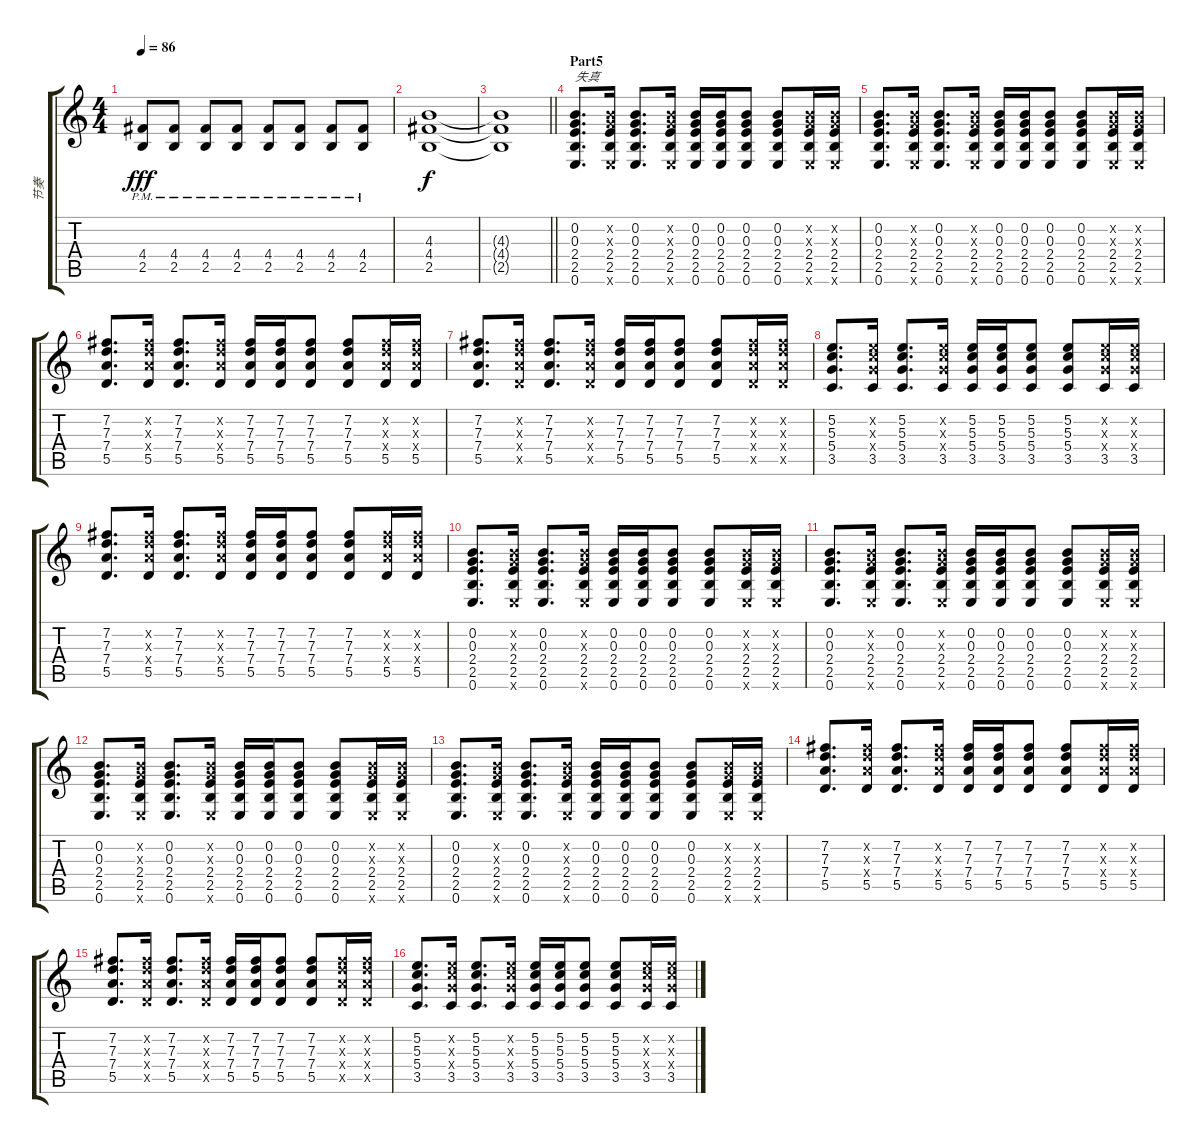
\track ("节奏" "节奏") {instrument acousticguitarsteel}
\staff {score tabs}
\tuning (E4 B3 G3 D3 A2 E2) {hide}
\ts (4 4)
\tempo 86
\clef g2
\ks c
(4.4{pm} 2.5{pm}).8{dy fff} (4.4{pm} 2.5{pm}).8 (4.4{pm} 2.5{pm}).8 (4.4{pm} 2.5{pm}).8 (4.4{pm} 2.5{pm}).8 (4.4{pm} 2.5{pm}).8 (4.4{pm} 2.5{pm}).8 (4.4{pm} 2.5{pm}).8 |
(4.3 4.4 2.5).1{dy f volume 5} |
\barLineRight lightlight
(4.3{t} 4.4{t} 2.5{t}).1 |
\section ("" "Part5")
(0.2 0.3 2.4 2.5 0.6).8{d txt "失真" instrument acousticguitarsteel} (0.2{x} 0.3{x} 2.4 2.5 0.6{x}).16 (0.2 0.3 2.4 2.5 0.6).8{d} (0.2{x} 0.3{x} 2.4 2.5 0.6{x}).16 (0.2 0.3 2.4 2.5 0.6).16 (0.2 0.3 2.4 2.5 0.6).16 (0.2 0.3 2.4 2.5 0.6).8 (0.2 0.3 2.4 2.5 0.6).8 (0.2{x} 0.3{x} 2.4 2.5 0.6{x}).16 (0.2{x} 0.3{x} 2.4 2.5 0.6{x}).16 |
(0.2 0.3 2.4 2.5 0.6).8{d} (0.2{x} 0.3{x} 2.4 2.5 0.6{x}).16 (0.2 0.3 2.4 2.5 0.6).8{d} (0.2{x} 0.3{x} 2.4 2.5 0.6{x}).16 (0.2 0.3 2.4 2.5 0.6).16 (0.2 0.3 2.4 2.5 0.6).16 (0.2 0.3 2.4 2.5 0.6).8 (0.2 0.3 2.4 2.5 0.6).8 (0.2{x} 0.3{x} 2.4 2.5 0.6{x}).16 (0.2{x} 0.3{x} 2.4 2.5 0.6{x}).16 |
(7.2 7.3 7.4 5.5).8{d} (7.2{x} 7.3{x} 7.4{x} 5.5).16 (7.2 7.3 7.4 5.5).8{d} (7.2{x} 7.3{x} 7.4{x} 5.5).16 (7.2 7.3 7.4 5.5).16 (7.2 7.3 7.4 5.5).16 (7.2 7.3 7.4 5.5).8 (7.2 7.3 7.4 5.5).8 (7.2{x} 7.3{x} 7.4{x} 5.5).16 (7.2{x} 7.3{x} 7.4{x} 5.5).16 |
(7.2 7.3 7.4 5.5).8{d} (7.2{x} 7.3{x} 7.4{x} 5.5{x}).16 (7.2 7.3 7.4 5.5).8{d} (7.2{x} 7.3{x} 7.4{x} 5.5{x}).16 (7.2 7.3 7.4 5.5).16 (7.2 7.3 7.4 5.5).16 (7.2 7.3 7.4 5.5).8 (7.2 7.3 7.4 5.5).8 (7.2{x} 7.3{x} 7.4{x} 5.5{x}).16 (7.2{x} 7.3{x} 7.4{x} 5.5{x}).16 |
(5.2 5.3 5.4 3.5).8{d} (5.2{x} 5.3{x} 5.4{x} 3.5).16 (5.2 5.3 5.4 3.5).8{d} (5.2{x} 5.3{x} 5.4{x} 3.5).16 (5.2 5.3 5.4 3.5).16 (5.2 5.3 5.4 3.5).16 (5.2 5.3 5.4 3.5).8 (5.2 5.3 5.4 3.5).8 (5.2{x} 5.3{x} 5.4{x} 3.5).16 (5.2{x} 5.3{x} 5.4{x} 3.5).16 |
(7.2 7.3 7.4 5.5).8{d} (7.2{x} 7.3{x} 7.4{x} 5.5).16 (7.2 7.3 7.4 5.5).8{d} (7.2{x} 7.3{x} 7.4{x} 5.5).16 (7.2 7.3 7.4 5.5).16 (7.2 7.3 7.4 5.5).16 (7.2 7.3 7.4 5.5).8 (7.2 7.3 7.4 5.5).8 (7.2{x} 7.3{x} 7.4{x} 5.5).16 (7.2{x} 7.3{x} 7.4{x} 5.5).16 |
(0.2 0.3 2.4 2.5 0.6).8{d} (0.2{x} 0.3{x} 2.4 2.5 0.6{x}).16 (0.2 0.3 2.4 2.5 0.6).8{d} (0.2{x} 0.3{x} 2.4 2.5 0.6{x}).16 (0.2 0.3 2.4 2.5 0.6).16 (0.2 0.3 2.4 2.5 0.6).16 (0.2 0.3 2.4 2.5 0.6).8 (0.2 0.3 2.4 2.5 0.6).8 (0.2{x} 0.3{x} 2.4 2.5 0.6{x}).16 (0.2{x} 0.3{x} 2.4 2.5 0.6{x}).16 |
(0.2 0.3 2.4 2.5 0.6).8{d} (0.2{x} 0.3{x} 2.4 2.5 0.6{x}).16 (0.2 0.3 2.4 2.5 0.6).8{d} (0.2{x} 0.3{x} 2.4 2.5 0.6{x}).16 (0.2 0.3 2.4 2.5 0.6).16 (0.2 0.3 2.4 2.5 0.6).16 (0.2 0.3 2.4 2.5 0.6).8 (0.2 0.3 2.4 2.5 0.6).8 (0.2{x} 0.3{x} 2.4 2.5 0.6{x}).16 (0.2{x} 0.3{x} 2.4 2.5 0.6{x}).16 |
(0.2 0.3 2.4 2.5 0.6).8{d} (0.2{x} 0.3{x} 2.4 2.5 0.6{x}).16 (0.2 0.3 2.4 2.5 0.6).8{d} (0.2{x} 0.3{x} 2.4 2.5 0.6{x}).16 (0.2 0.3 2.4 2.5 0.6).16 (0.2 0.3 2.4 2.5 0.6).16 (0.2 0.3 2.4 2.5 0.6).8 (0.2 0.3 2.4 2.5 0.6).8 (0.2{x} 0.3{x} 2.4 2.5 0.6{x}).16 (0.2{x} 0.3{x} 2.4 2.5 0.6{x}).16 |
(0.2 0.3 2.4 2.5 0.6).8{d} (0.2{x} 0.3{x} 2.4 2.5 0.6{x}).16 (0.2 0.3 2.4 2.5 0.6).8{d} (0.2{x} 0.3{x} 2.4 2.5 0.6{x}).16 (0.2 0.3 2.4 2.5 0.6).16 (0.2 0.3 2.4 2.5 0.6).16 (0.2 0.3 2.4 2.5 0.6).8 (0.2 0.3 2.4 2.5 0.6).8 (0.2{x} 0.3{x} 2.4 2.5 0.6{x}).16 (0.2{x} 0.3{x} 2.4 2.5 0.6{x}).16 |
(7.2 7.3 7.4 5.5).8{d} (7.2{x} 7.3{x} 7.4{x} 5.5).16 (7.2 7.3 7.4 5.5).8{d} (7.2{x} 7.3{x} 7.4{x} 5.5).16 (7.2 7.3 7.4 5.5).16 (7.2 7.3 7.4 5.5).16 (7.2 7.3 7.4 5.5).8 (7.2 7.3 7.4 5.5).8 (7.2{x} 7.3{x} 7.4{x} 5.5).16 (7.2{x} 7.3{x} 7.4{x} 5.5).16 |
(7.2 7.3 7.4 5.5).8{d} (7.2{x} 7.3{x} 7.4{x} 5.5{x}).16 (7.2 7.3 7.4 5.5).8{d} (7.2{x} 7.3{x} 7.4{x} 5.5{x}).16 (7.2 7.3 7.4 5.5).16 (7.2 7.3 7.4 5.5).16 (7.2 7.3 7.4 5.5).8 (7.2 7.3 7.4 5.5).8 (7.2{x} 7.3{x} 7.4{x} 5.5{x}).16 (7.2{x} 7.3{x} 7.4{x} 5.5{x}).16 |
(5.2 5.3 5.4 3.5).8{d} (5.2{x} 5.3{x} 5.4{x} 3.5).16 (5.2 5.3 5.4 3.5).8{d} (5.2{x} 5.3{x} 5.4{x} 3.5).16 (5.2 5.3 5.4 3.5).16 (5.2 5.3 5.4 3.5).16 (5.2 5.3 5.4 3.5).8 (5.2 5.3 5.4 3.5).8 (5.2{x} 5.3{x} 5.4{x} 3.5).16 (5.2{x} 5.3{x} 5.4{x} 3.5).16
